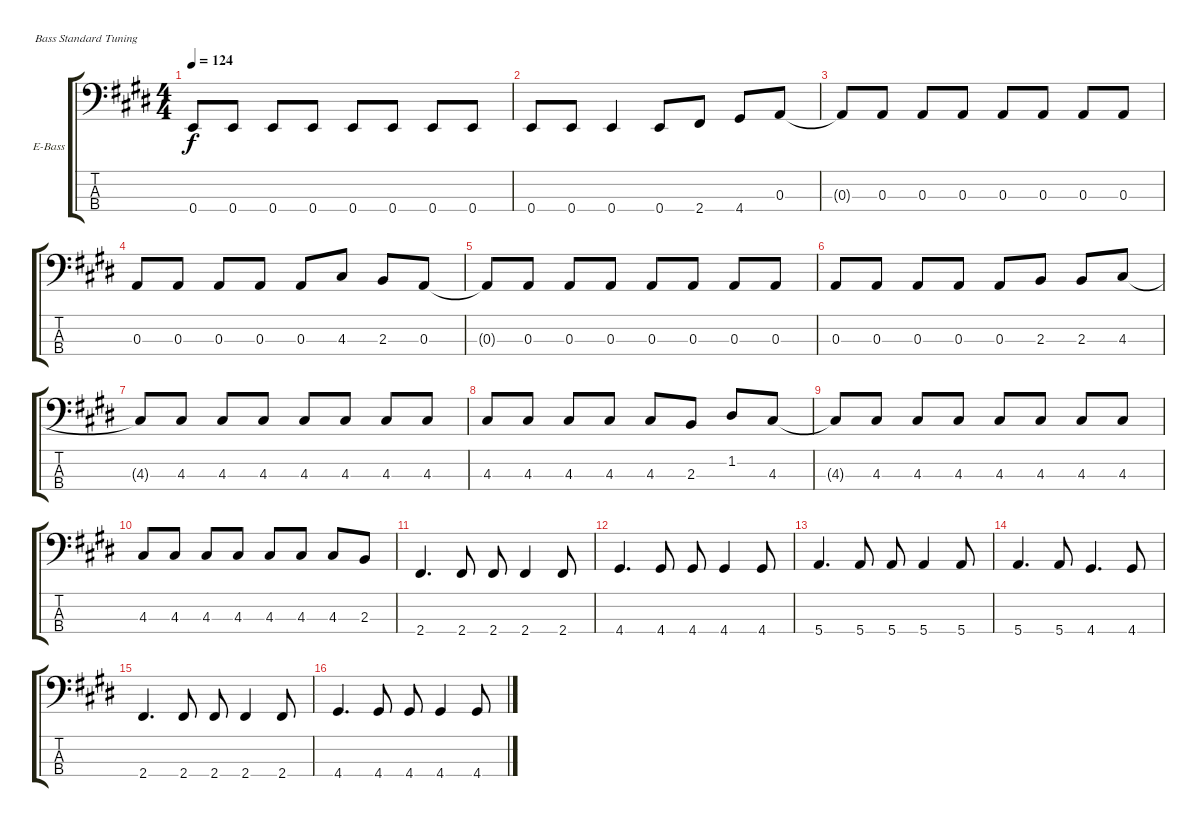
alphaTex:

\defaultSystemsLayout 4
\bracketExtendMode groupsimilarinstruments
\firstSystemTrackNameOrientation horizontal
\otherSystemsTrackNameOrientation horizontal
\track ("Electric Bass" "E-Bass") {instrument electricbassfinger}
\staff {score tabs}
\tuning (G2 D2 A1 E1)
\ts (4 4)
\tempo 124
\clef f4
\scale
0.333333
\ks e
0.4{t}.8{dy f} 0.4.8 0.4.8 0.4.8 0.4.8 0.4.8 0.4.8 0.4.8 |
\scale
0.333333 0.4.8 0.4.8 0.4.4 0.4.8 2.4.8 4.4.8 0.3.8 |
\scale
0.333333 0.3{t}.8 0.3.8 0.3.8 0.3.8 0.3.8 0.3.8 0.3.8 0.3.8 |
\scale
0.333333 0.3.8 0.3.8 0.3.8 0.3.8 0.3.8 4.3.8 2.3.8 0.3.8 |
\scale
0.333333 0.3{t}.8 0.3.8 0.3.8 0.3.8 0.3.8 0.3.8 0.3.8 0.3.8 |
\scale
0.333333 0.3.8 0.3.8 0.3.8 0.3.8 0.3.8 2.3.8 2.3.8 4.3.8 |
\scale
0.333333 4.3{t}.8 4.3.8 4.3.8 4.3.8 4.3.8 4.3.8 4.3.8 4.3.8 |
\scale
0.333333 4.3.8 4.3.8 4.3.8 4.3.8 4.3.8 2.3.8 1.2.8 4.3.8 |
\scale
0.333333 4.3{t}.8 4.3.8 4.3.8 4.3.8 4.3.8 4.3.8 4.3.8 4.3.8 |
\scale
0.333333 4.3.8 4.3.8 4.3.8 4.3.8 4.3.8 4.3.8 4.3.8 2.3.8 |
\scale
0.333333 2.4.4{d} 2.4.8 2.4.8 2.4.4 2.4.8 |
\scale
0.333333 4.4.4{d} 4.4.8 4.4.8 4.4.4 4.4.8 |
\scale
0.333333 5.4.4{d} 5.4.8 5.4.8 5.4.4 5.4.8 |
\scale
0.333333 5.4.4{d} 5.4.8 4.4.4{d} 4.4.8 |
\scale
0.333333 2.4.4{d} 2.4.8 2.4.8 2.4.4 2.4.8 |
\scale
0.333333 4.4.4{d} 4.4.8 4.4.8 4.4.4 4.4.8
